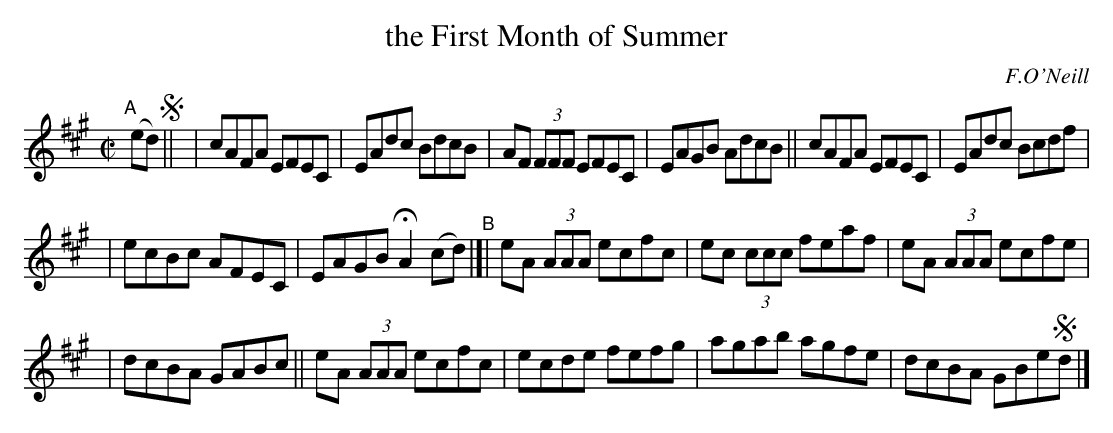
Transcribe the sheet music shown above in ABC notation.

X:1
T: the First Month of Summer
O: F.O'Neill
M: C|
L: 1/8
K: A
"^A"[|](ed) !segno!||\
| cAFA EFEC | EAdc BdcB | AF (3FFF EFEC | EAGB AdcB || cAFA EFEC | EAdc Bcdf |
| ecBc AFEC | EAGBHA2(cd) "^B"|[| eA (3AAA ecfc | ec (3ccc feaf | eA (3AAA ecfe |
| dcBA GABc || eA (3AAA ecfc | ecde fefg | agab agfe | dcBA GBe!segno!d |]
